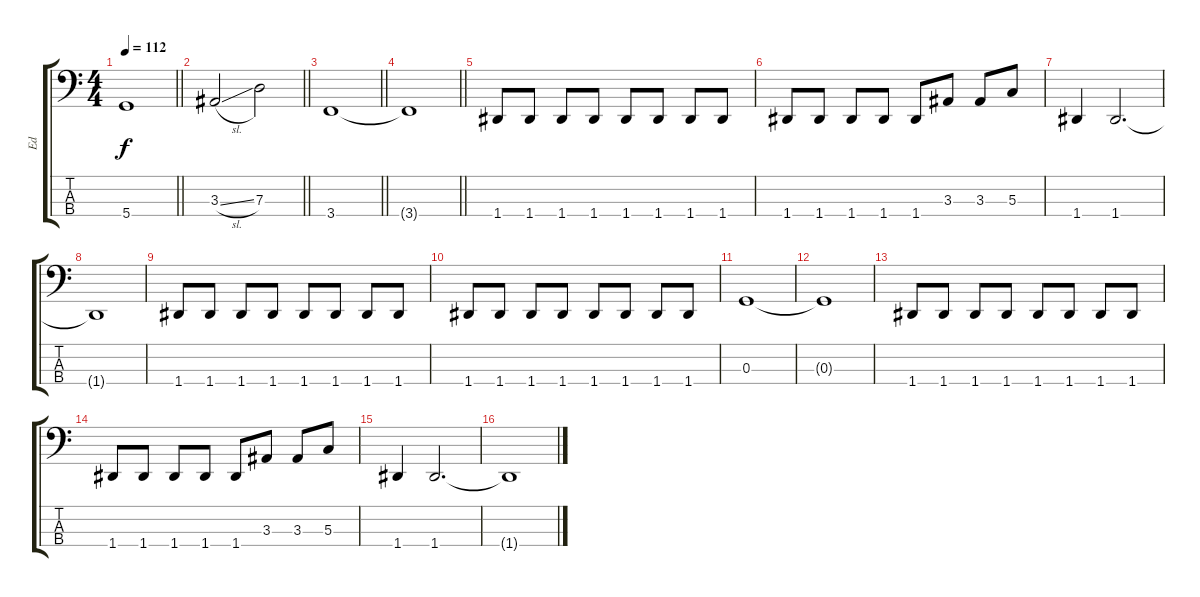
\track ("Ed" "Ed") {instrument electricbasspick}
\staff {score tabs}
\tuning (F2 C2 G1 D1) {hide}
\ts (4 4)
\tempo 112
\clef f4
\barLineRight lightlight
\ks c
5.4.1{dy f} |
\barLineRight lightlight
3.3{sl}.2 7.3.2 |
\barLineRight lightlight
3.4.1 |
\barLineRight lightlight
3.4{t}.1 |
1.4.8 1.4.8 1.4.8 1.4.8 1.4.8 1.4.8 1.4.8 1.4.8 |
1.4.8 1.4.8 1.4.8 1.4.8 1.4.8 3.3.8 3.3.8 5.3.8 |
1.4.4 1.4.2{d} |
1.4{t}.1 |
1.4.8 1.4.8 1.4.8 1.4.8 1.4.8 1.4.8 1.4.8 1.4.8 |
1.4.8 1.4.8 1.4.8 1.4.8 1.4.8 1.4.8 1.4.8 1.4.8 |
0.3.1 |
0.3{t}.1 |
1.4.8 1.4.8 1.4.8 1.4.8 1.4.8 1.4.8 1.4.8 1.4.8 |
1.4.8 1.4.8 1.4.8 1.4.8 1.4.8 3.3.8 3.3.8 5.3.8 |
1.4.4 1.4.2{d} |
1.4{t}.1
